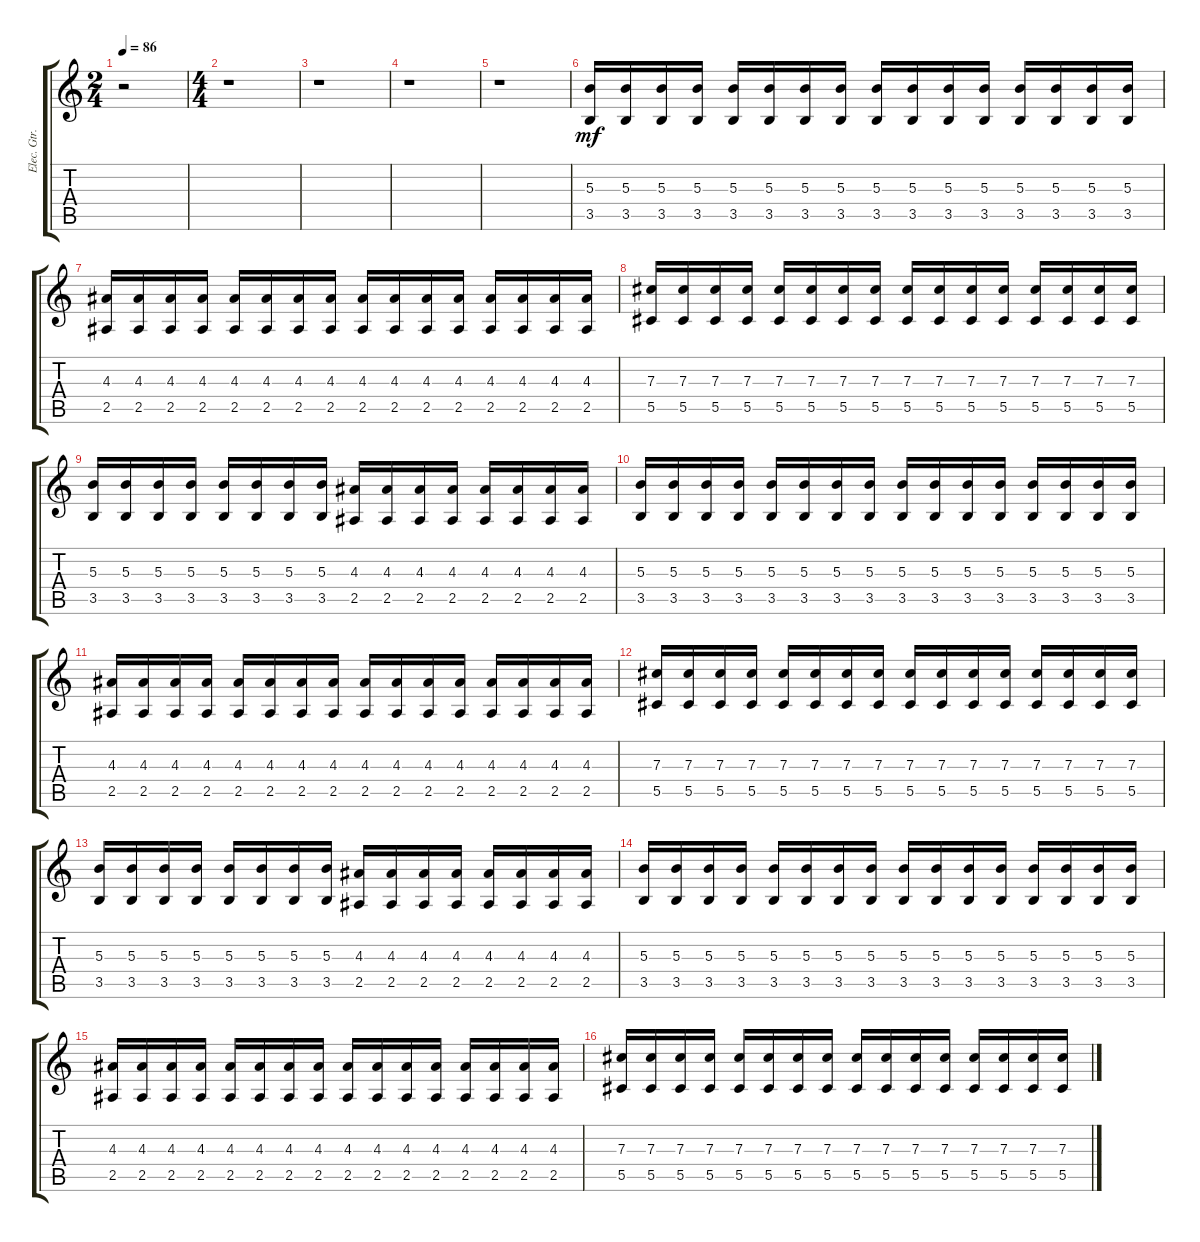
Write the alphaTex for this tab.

\track ("Elec. Gtr." "Elec. Gtr.") {instrument distortionguitar}
\staff {score tabs}
\tuning (Eb4 Bb3 Gb3 Db3 Ab2 Eb2) {hide}
\ts (2 4)
\tempo 86
\clef g2
\ks c
r.2{dy mf instrument distortionguitar} |
\ts (4 4)
r.1 |
r.1 |
r.1 |
r.1 |
(5.3 3.5).16 (5.3 3.5).16 (5.3 3.5).16 (5.3 3.5).16 (5.3 3.5).16 (5.3 3.5).16 (5.3 3.5).16 (5.3 3.5).16 (5.3 3.5).16 (5.3 3.5).16 (5.3 3.5).16 (5.3 3.5).16 (5.3 3.5).16 (5.3 3.5).16 (5.3 3.5).16 (5.3 3.5).16 |
(4.3 2.5).16 (4.3 2.5).16 (4.3 2.5).16 (4.3 2.5).16 (4.3 2.5).16 (4.3 2.5).16 (4.3 2.5).16 (4.3 2.5).16 (4.3 2.5).16 (4.3 2.5).16 (4.3 2.5).16 (4.3 2.5).16 (4.3 2.5).16 (4.3 2.5).16 (4.3 2.5).16 (4.3 2.5).16 |
(7.3 5.5).16 (7.3 5.5).16 (7.3 5.5).16 (7.3 5.5).16 (7.3 5.5).16 (7.3 5.5).16 (7.3 5.5).16 (7.3 5.5).16 (7.3 5.5).16 (7.3 5.5).16 (7.3 5.5).16 (7.3 5.5).16 (7.3 5.5).16 (7.3 5.5).16 (7.3 5.5).16 (7.3 5.5).16 |
(5.3 3.5).16 (5.3 3.5).16 (5.3 3.5).16 (5.3 3.5).16 (5.3 3.5).16 (5.3 3.5).16 (5.3 3.5).16 (5.3 3.5).16 (4.3 2.5).16 (4.3 2.5).16 (4.3 2.5).16 (4.3 2.5).16 (4.3 2.5).16 (4.3 2.5).16 (4.3 2.5).16 (4.3 2.5).16 |
(5.3 3.5).16 (5.3 3.5).16 (5.3 3.5).16 (5.3 3.5).16 (5.3 3.5).16 (5.3 3.5).16 (5.3 3.5).16 (5.3 3.5).16 (5.3 3.5).16 (5.3 3.5).16 (5.3 3.5).16 (5.3 3.5).16 (5.3 3.5).16 (5.3 3.5).16 (5.3 3.5).16 (5.3 3.5).16 |
(4.3 2.5).16 (4.3 2.5).16 (4.3 2.5).16 (4.3 2.5).16 (4.3 2.5).16 (4.3 2.5).16 (4.3 2.5).16 (4.3 2.5).16 (4.3 2.5).16 (4.3 2.5).16 (4.3 2.5).16 (4.3 2.5).16 (4.3 2.5).16 (4.3 2.5).16 (4.3 2.5).16 (4.3 2.5).16 |
(7.3 5.5).16 (7.3 5.5).16 (7.3 5.5).16 (7.3 5.5).16 (7.3 5.5).16 (7.3 5.5).16 (7.3 5.5).16 (7.3 5.5).16 (7.3 5.5).16 (7.3 5.5).16 (7.3 5.5).16 (7.3 5.5).16 (7.3 5.5).16 (7.3 5.5).16 (7.3 5.5).16 (7.3 5.5).16 |
(5.3 3.5).16 (5.3 3.5).16 (5.3 3.5).16 (5.3 3.5).16 (5.3 3.5).16 (5.3 3.5).16 (5.3 3.5).16 (5.3 3.5).16 (4.3 2.5).16 (4.3 2.5).16 (4.3 2.5).16 (4.3 2.5).16 (4.3 2.5).16 (4.3 2.5).16 (4.3 2.5).16 (4.3 2.5).16 |
(5.3 3.5).16 (5.3 3.5).16 (5.3 3.5).16 (5.3 3.5).16 (5.3 3.5).16 (5.3 3.5).16 (5.3 3.5).16 (5.3 3.5).16 (5.3 3.5).16 (5.3 3.5).16 (5.3 3.5).16 (5.3 3.5).16 (5.3 3.5).16 (5.3 3.5).16 (5.3 3.5).16 (5.3 3.5).16 |
(4.3 2.5).16 (4.3 2.5).16 (4.3 2.5).16 (4.3 2.5).16 (4.3 2.5).16 (4.3 2.5).16 (4.3 2.5).16 (4.3 2.5).16 (4.3 2.5).16 (4.3 2.5).16 (4.3 2.5).16 (4.3 2.5).16 (4.3 2.5).16 (4.3 2.5).16 (4.3 2.5).16 (4.3 2.5).16 |
(7.3 5.5).16 (7.3 5.5).16 (7.3 5.5).16 (7.3 5.5).16 (7.3 5.5).16 (7.3 5.5).16 (7.3 5.5).16 (7.3 5.5).16 (7.3 5.5).16 (7.3 5.5).16 (7.3 5.5).16 (7.3 5.5).16 (7.3 5.5).16 (7.3 5.5).16 (7.3 5.5).16 (7.3 5.5).16
